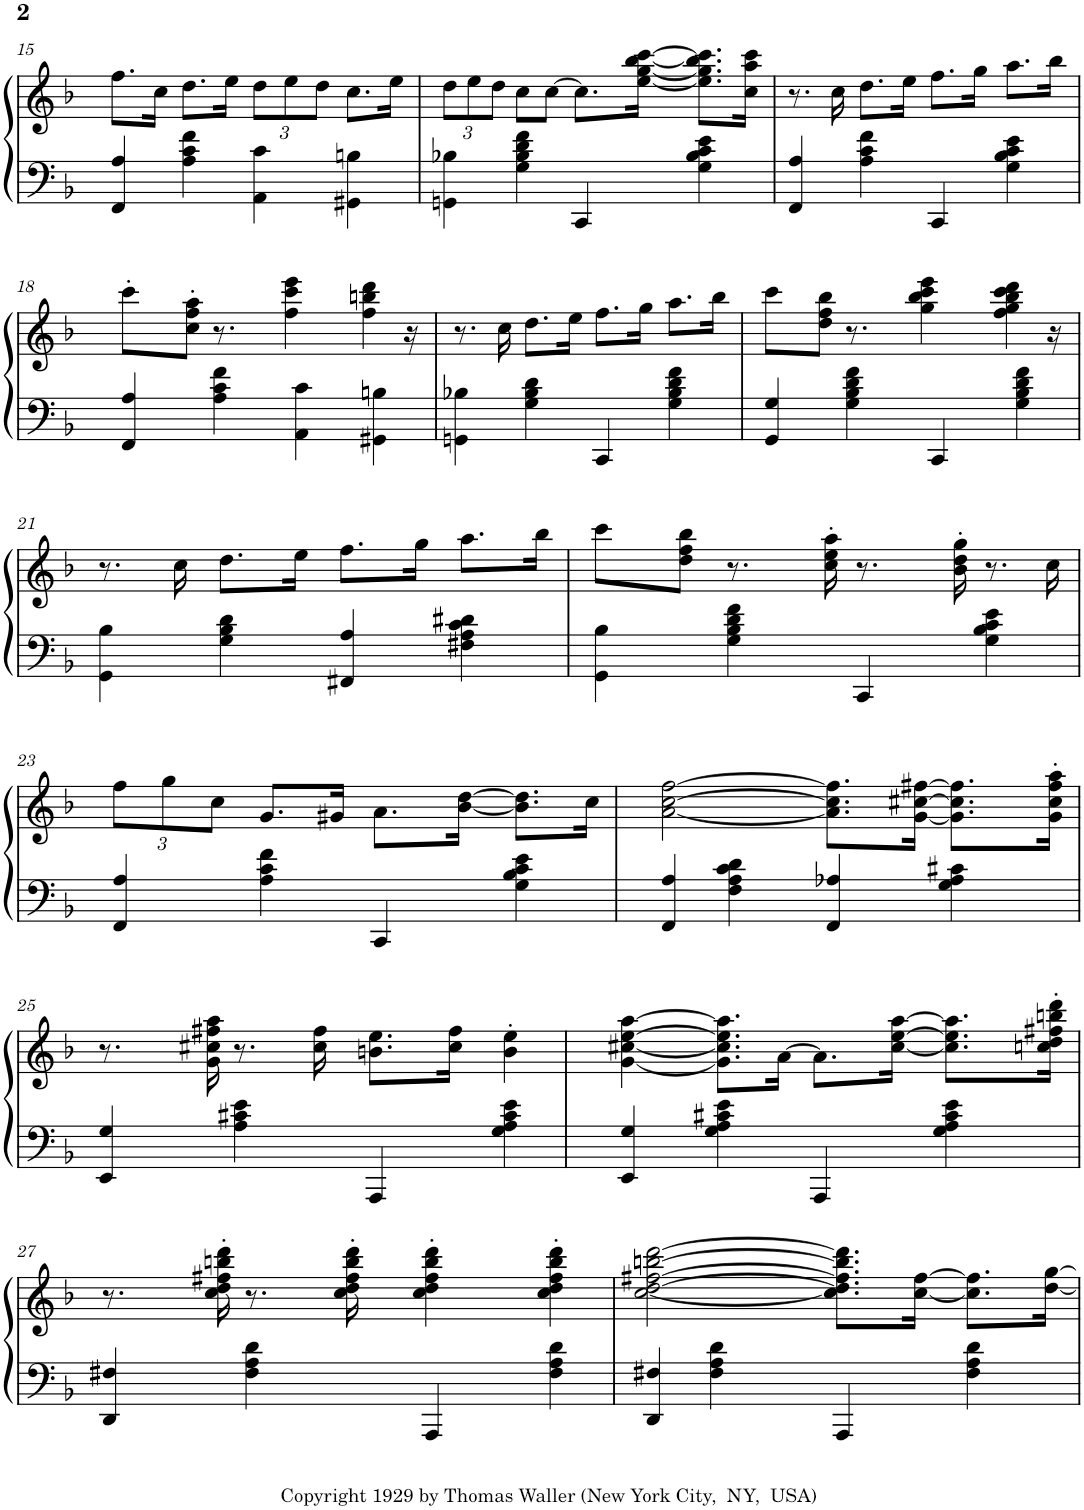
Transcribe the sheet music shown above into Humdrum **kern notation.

**kern	**kern
*part1	*part1
*staff2	*staff1
*I"Piano	*
*I'Pno.	*
!!LO:PB:g=z
*clefF4	*clefG2
*k[b-]	*k[b-]
*M4/4	*M4/4
=15	=15
4FF/ 4A/	8.ff\L
.	16cc\Jk
4A\ 4c\ 4f\	8.dd\L
.	16ee\Jk
*	*Xbrackettup
4AA\ 4c\	12dd\L
.	12ee\
.	12dd\J
4GG#X\ 4Bn\	8.cc\L
.	16ee\Jk
=16	=16
4GGn\ 4B-X\	12dd\L
.	12ee\
.	12dd\J
4G\ 4B-\ 4d\ 4f\	8cc\L
.	[8cc\J
4CC/	8.cc\L]
.	[16ee\ [16gg\ [16bb-\ [16ccc\Jk
4G\ 4B-\ 4c\ 4e\	8.ee\] 8.gg\] 8.bb-\] 8.ccc\]L
.	16cc\ 16aa\ 16ccc\Jk
=17	=17
4FF/ 4A/	8.r
.	16cc\
4A\ 4c\ 4f\	8.dd\L
.	16ee\Jk
4CC/	8.ff\L
.	16gg\Jk
4G\ 4B-\ 4c\ 4e\	8.aa\L
.	16bb-\Jk
!!LO:LB:g=z
=18	=18
4FF/ 4A/	8ccc'\L
.	8cc\' 8ff\' 8aa\'J
4A\ 4c\ 4f\	8.r
.	4ff\ 4ccc\ 4eee\
4AA\ 4c\	.
.	4ff\ 4bbn\ 4ddd\
4GG#X\ 4Bn\	.
.	16r
=19	=19
4GGn\ 4B-X\	8.r
.	16cc\
4G\ 4B-\ 4d\	8.dd\L
.	16ee\Jk
4CC/	8.ff\L
.	16gg\Jk
4G\ 4B-\ 4d\ 4f\	8.aa\L
.	16bb-\Jk
=20	=20
4GG/ 4G/	8ccc\L
.	8dd\ 8ff\ 8bb-\J
4G\ 4B-\ 4d\ 4f\	8.r
.	4gg\ 4bb-\ 4ccc\ 4eee\
4CC/	.
.	4ff\ 4gg\ 4bb-\ 4ccc\ 4ddd\
4G\ 4B-\ 4d\ 4f\	.
.	16r
!!LO:LB:g=z
=21	=21
4GG\ 4B-\	8.r
.	16cc\
4G\ 4B-\ 4d\	8.dd\L
.	16ee\Jk
4FF#X/ 4A/	8.ff\L
.	16gg\Jk
4F#X\ 4A\ 4c\ 4d#X\	8.aa\L
.	16bb-\Jk
=22	=22
4GG\ 4B-\	8ccc\L
.	8dd\ 8ff\ 8bb-\J
4G\ 4B-\ 4d\ 4f\	8.r
.	16cc\' 16ee\' 16aa\'
4CC/	8.r
.	16b-\' 16dd\' 16gg\'
4G\ 4B-\ 4c\ 4e\	8.r
.	16cc\
!!LO:LB:g=z
=23	=23
4FF/ 4A/	12ff\L
.	12gg\
.	12cc\J
4A\ 4c\ 4f\	8.g/L
.	16g#X/Jk
4CC/	8.a\L
.	[16b-\ [16dd\Jk
4G\ 4B-\ 4c\ 4e\	8.b-\] 8.dd\]L
.	16cc\Jk
=24	=24
4FF/ 4A/	[2a\ [2cc\ [2ff\
4F\ 4A\ 4c\ 4d\	.
4FF/ 4A-X/	8.a\] 8.cc\] 8.ff\]L
.	[16g\ [16cc#X\ [16ff#X\Jk
4G\ 4A-\ 4c#X\	8.g\] 8.cc#\] 8.ff#\]L
.	16g\' 16cc#\' 16ff#\' 16aa\'Jk
!!LO:LB:g=z
=25	=25
4EE/ 4G/	8.r
.	16g\ 16cc#X\ 16ff#X\ 16aa\
4A\ 4c#X\ 4e\	8.r
.	16cc#\ 16ff#\
4AAA/	8.bn\ 8.ee\L
.	16cc#\ 16ff#\Jk
4G\ 4A\ 4c#\ 4e\	4b\' 4ee\'
=26	=26
4EE/ 4G/	[4g\ [4cc#X\ [4ee\ [4aa\
4G\ 4A\ 4c#X\ 4e\	8.g\] 8.cc#\] 8.ee\] 8.aa\]L
.	[16a\Jk
4AAA/	8.a\L]
.	[16cc#\ [16ee\ [16aa\Jk
4G\ 4A\ 4c#\ 4e\	8.cc#\] 8.ee\] 8.aa\]L
.	16ccn\' 16dd\' 16ff#X\' 16bbn\' 16ddd\'Jk
!!LO:LB:g=z
=27	=27
4DD/ 4F#X/	8.r
.	16cc\' 16dd\' 16ff#X\' 16bbn\' 16ddd\'
4F#\ 4A\ 4d\	8.r
.	16cc\' 16dd\' 16ff#\' 16bb\' 16ddd\'
4AAA/	4cc\' 4dd\' 4ff#\' 4bb\' 4ddd\'
4F#\ 4A\ 4d\	4cc\' 4dd\' 4ff#\' 4bb\' 4ddd\'
=28	=28
4DD/ 4F#X/	[2cc\ [2dd\ [2ff#X\ [2bbn\ [2ddd\
4F#\ 4A\ 4d\	.
4AAA/	8.cc\] 8.dd\] 8.ff#\] 8.bb\] 8.ddd\]L
.	[16cc\ [16ff#\Jk
4F#\ 4A\ 4d\	8.cc\] 8.ff#\]L
.	[16dd\ [16gg\Jk
=	=
*-	*-
